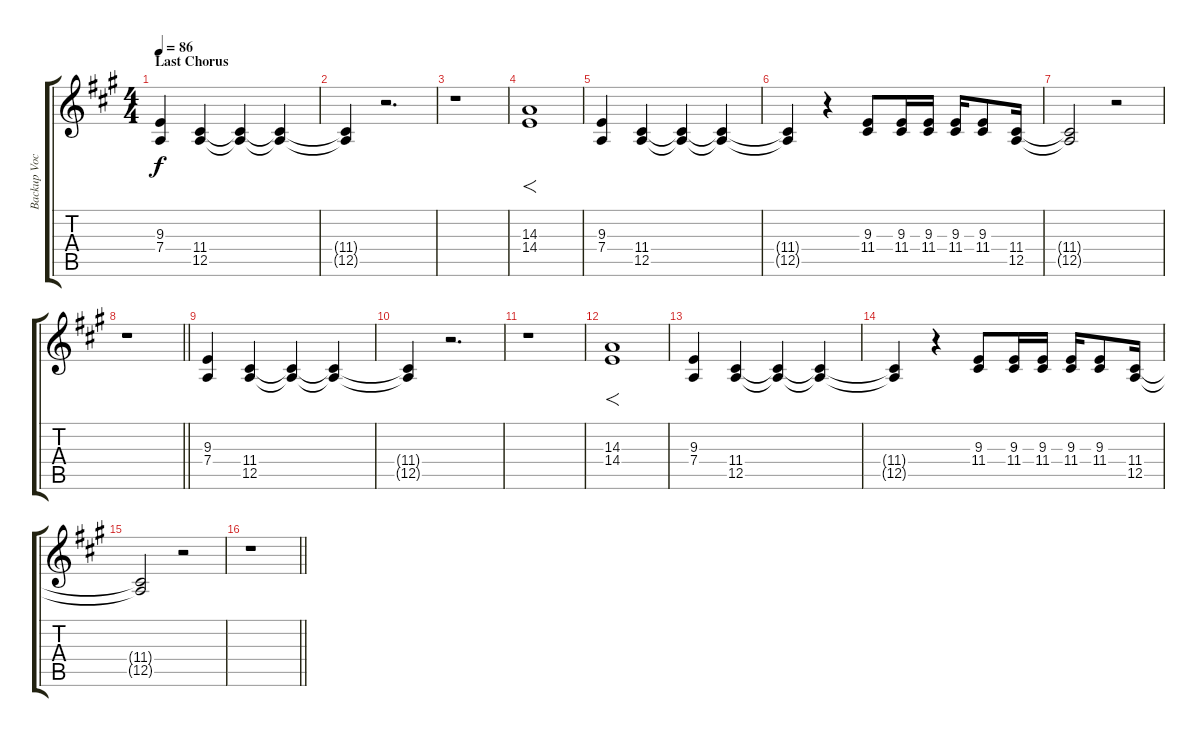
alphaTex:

\track ("Backup Vocals" "Backup Voc") {instrument synthvoice}
\staff {score tabs}
\tuning (E4 B3 G3 D3 A2 E2) {hide}
\ts (4 4)
\section ("" "Last Chorus")
\tempo 86
\clef g2
\ks a
(9.3 7.4).4{dy f volume 13 instrument synthvoice} (11.4 12.5).4 (11.4{t} 12.5{t}).4 (11.4{t} 12.5{t}).4 |
(11.4{t} 12.5{t}).4 r.2{d} |
r.1 |
(14.3 14.4).1{f} |
(9.3 7.4).4 (11.4 12.5).4 (11.4{t} 12.5{t}).4 (11.4{t} 12.5{t}).4 |
(11.4{t} 12.5{t}).4 r.4 (9.3 11.4).8 (9.3 11.4).16 (9.3 11.4).16 (9.3 11.4).16 (9.3 11.4).8 (11.4 12.5).16 |
(11.4{t} 12.5{t}).2 r.2 |
\barLineRight lightlight
r.1 |
(9.3 7.4).4 (11.4 12.5).4 (11.4{t} 12.5{t}).4 (11.4{t} 12.5{t}).4 |
(11.4{t} 12.5{t}).4 r.2{d} |
r.1 |
(14.3 14.4).1{f} |
(9.3 7.4).4 (11.4 12.5).4 (11.4{t} 12.5{t}).4 (11.4{t} 12.5{t}).4 |
(11.4{t} 12.5{t}).4 r.4 (9.3 11.4).8 (9.3 11.4).16 (9.3 11.4).16 (9.3 11.4).16 (9.3 11.4).8 (11.4 12.5).16 |
(11.4{t} 12.5{t}).2 r.2 |
\barLineRight lightlight
r.1
